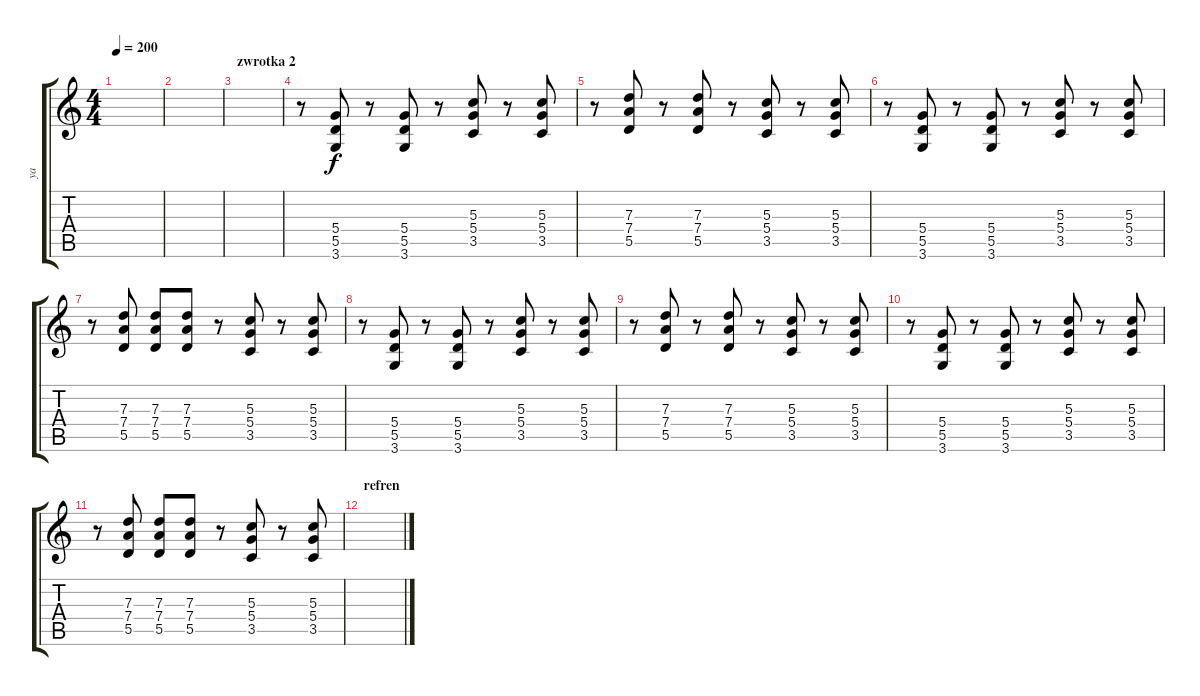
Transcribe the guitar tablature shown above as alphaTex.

\track ("ya" "ya") {instrument overdrivenguitar}
\staff {score tabs}
\tuning (E4 B3 G3 D3 A2 E2) {hide}
\ts (4 4)
\tempo 200
\clef g2
\ks c
|
|
\section ("" "zwrotka 2")
|
r.8 (5.4 5.5 3.6).8 r.8 (5.4 5.5 3.6).8 r.8 (5.3 5.4 3.5).8 r.8 (5.3 5.4 3.5).8 |
r.8 (7.3 7.4 5.5).8 r.8 (7.3 7.4 5.5).8 r.8 (5.3 5.4 3.5).8 r.8 (5.3 5.4 3.5).8 |
r.8 (5.4 5.5 3.6).8 r.8 (5.4 5.5 3.6).8 r.8 (5.3 5.4 3.5).8 r.8 (5.3 5.4 3.5).8 |
r.8 (7.3 7.4 5.5).8 (7.3 7.4 5.5).8 (7.3 7.4 5.5).8 r.8 (5.3 5.4 3.5).8 r.8 (5.3 5.4 3.5).8 |
r.8 (5.4 5.5 3.6).8 r.8 (5.4 5.5 3.6).8 r.8 (5.3 5.4 3.5).8 r.8 (5.3 5.4 3.5).8 |
r.8 (7.3 7.4 5.5).8 r.8 (7.3 7.4 5.5).8 r.8 (5.3 5.4 3.5).8 r.8 (5.3 5.4 3.5).8 |
r.8 (5.4 5.5 3.6).8 r.8 (5.4 5.5 3.6).8 r.8 (5.3 5.4 3.5).8 r.8 (5.3 5.4 3.5).8 |
r.8 (7.3 7.4 5.5).8 (7.3 7.4 5.5).8 (7.3 7.4 5.5).8 r.8 (5.3 5.4 3.5).8 r.8 (5.3 5.4 3.5).8 |
\section ("" "refren")
